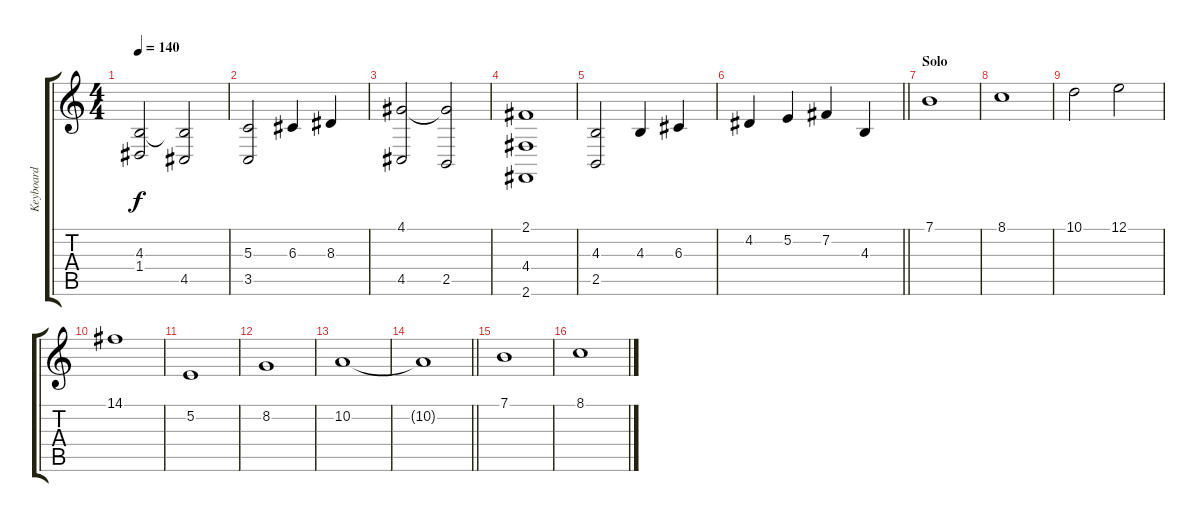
\track ("Keyboard" "Keyboard") {instrument stringensemble2}
\staff {score tabs}
\tuning (E4 B3 G3 D3 A2 E2) {hide}
\ts (4 4)
\tempo 140
\clef g2
\ks c
(4.3 1.4).2{dy f} (4.3{t} 4.5).2 |
(5.3 3.5).2 6.3.4 8.3.4 |
(4.1 4.5).2 (4.1{t} 2.5).2 |
(2.1 4.4 2.6).1 |
(4.3 2.5).2 4.3.4 6.3.4 |
\barLineRight lightlight
4.2.4 5.2.4 7.2.4 4.3.4 |
\section ("" "Solo")
7.1.1 |
8.1.1 |
10.1.2 12.1.2 |
14.1.1 |
5.2.1 |
8.2.1 |
10.2.1 |
\barLineRight lightlight
10.2{t}.1 |
7.1.1 |
8.1.1
